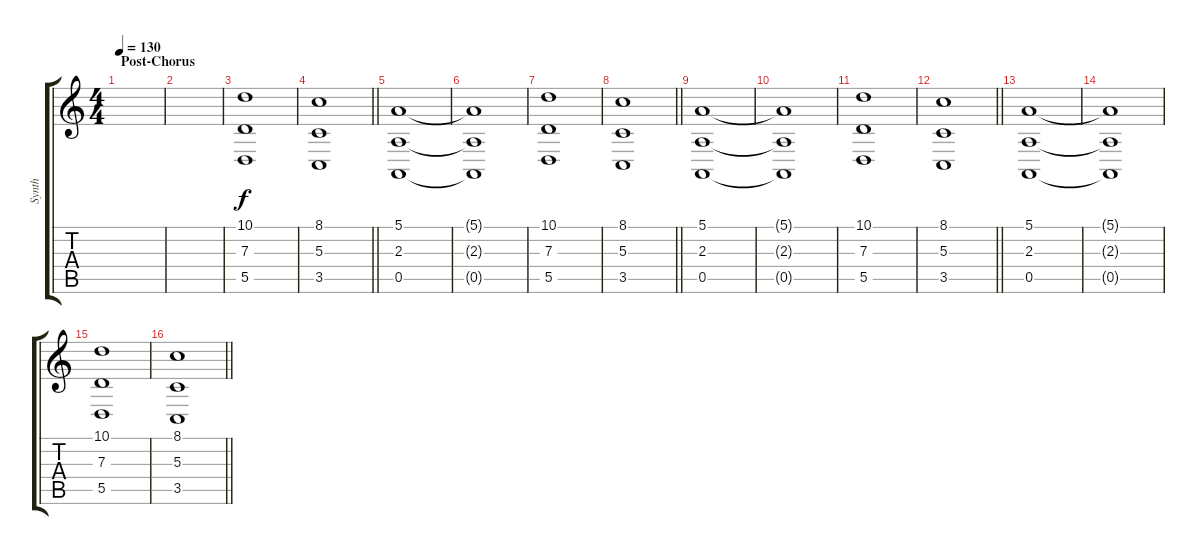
\track ("Synth" "Synth") {instrument choiraahs}
\staff {score tabs}
\tuning (E4 B3 G3 D3 A2 E2) {hide}
\ts (4 4)
\section ("" "Post-Chorus")
\tempo 130
\clef g2
\ks c
|
|
(10.1 7.3 5.5).1 |
\barLineRight lightlight
(8.1 5.3 3.5).1 |
(5.1 2.3 0.5).1 |
(5.1{t} 2.3{t} 0.5{t}).1 |
(10.1 7.3 5.5).1 |
\barLineRight lightlight
(8.1 5.3 3.5).1 |
(5.1 2.3 0.5).1 |
(5.1{t} 2.3{t} 0.5{t}).1 |
(10.1 7.3 5.5).1 |
\barLineRight lightlight
(8.1 5.3 3.5).1 |
(5.1 2.3 0.5).1 |
(5.1{t} 2.3{t} 0.5{t}).1 |
(10.1 7.3 5.5).1 |
\barLineRight lightlight
(8.1 5.3 3.5).1
